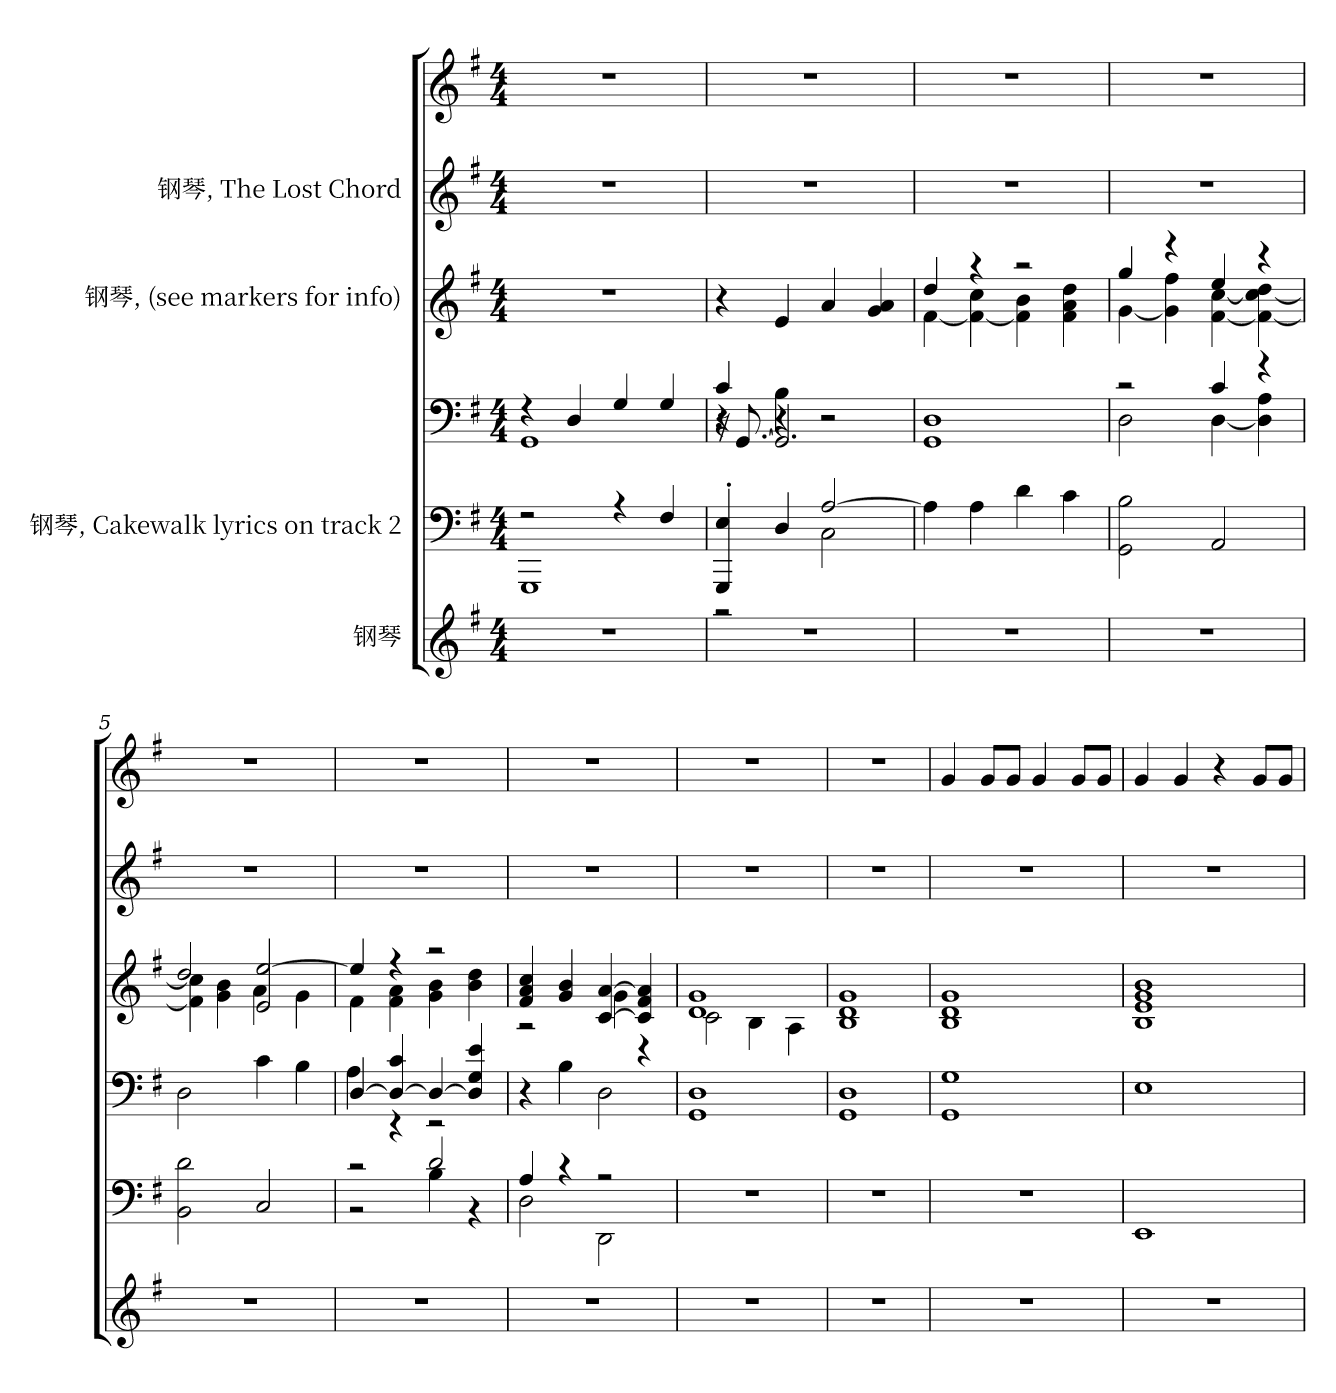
**kern	**kern	**kern	**kern	**kern	**kern
*part4	*part3	*part3	*part2	*part1	*part1
*staff6	*staff5	*staff4	*staff3	*staff2	*staff1
*I"钢琴	*I"钢琴, Cakewalk lyrics on track 2	*	*I"钢琴,    (see markers for info)	*I"钢琴, The Lost Chord	*
*clefG2	*clefF4	*clefF4	*clefG2	*clefG2	*clefG2
*k[f#]	*k[f#]	*k[f#]	*k[f#]	*k[f#]	*k[f#]
*M4/4	*M4/4	*M4/4	*M4/4	*M4/4	*M4/4
*MM120	*MM120	*MM120	*MM120	*MM120	*MM120
=1	=1	=1	=1	=1	=1
*	*^	*^	*	*	*
1r	2r	1GGG	4r	1GG	1r	1r	1r
.	.	.	4D/	.	.	.	.
.	4r	.	4G/	.	.	.	.
.	4F#/	.	4G/	.	.	.	.
=2	=2	=2	=2	=2	=2	=2	=2
*	*	*	*	*^	*	*	*
1r	4GGG/' 4E/'	2r	4c/	4r	16r	4r	1r	1r
.	.	.	.	.	[8.GG/	.	.	.
.	4D/	.	4r	4B\	2.GG/]	4e/	.	.
.	[2A/	2C\	2r	2r	.	4a/	.	.
.	.	.	.	.	.	4g/ 4a/	.	.
*	*v	*v	*	*	*	*	*	*
*	*	*v	*v	*v	*	*	*
=3	=3	=3	=3	=3	=3
*	*	*	*^	*	*
1r	4A\]	1GG 1D	4dd/	[4f#\	1r	1r
.	4A\	.	4r	4f#\_ 4cc\	.	.
.	4d\	.	2r	4f#\] 4b\	.	.
.	4c\	.	.	4f#\ 4a\ 4dd\	.	.
=4	=4	=4	=4	=4	=4	=4
*	*	*^	*	*	*	*
1r	2GG\ 2B\	2r	2D\	4gg/	[4g\	1r	1r
.	.	.	.	4r	4g\] 4ff#\	.	.
.	2AA/	4c/	[4D\	4ee/	[4f#\ [4cc\	.	.
.	.	4r	4D\] 4A\	4r	4f#\_ 4cc\_ 4dd\	.	.
*	*	*v	*v	*	*	*	*
!!LO:LB:g=z
=5	=5	=5	=5	=5	=5	=5
1r	2BB\ 2d\	2D\	2dd/	4f#\] 4cc\]	1r	1r
.	.	.	.	4g\ 4b\	.	.
.	2C/	4c\	2e/ [2ee/	4a\	.	.
.	.	4B\	.	4g\	.	.
=6	=6	=6	=6	=6	=6	=6
*	*^	*^	*	*	*	*
1r	2r	2r	[4D/	4A\	4ee/]	4f#\	1r	1r
.	.	.	4D/_ 4c/	4r	4r	4f#\ 4a\	.	.
.	2d/	4B\	4D/_	2r	2r	4g\ 4b\	.	.
.	.	4r	4D/] 4G/ 4e/	.	.	4b\ 4dd\	.	.
*	*	*	*v	*v	*	*	*	*
=7	=7	=7	=7	=7	=7	=7	=7
1r	4A/	2D\	4r	4f#/ 4a/ 4cc/	2r	1r	1r
.	4r	.	4B\	4g/ 4b/	.	.	.
.	2r	2DD\	2D\	[4c/ [4a/	4g\	.	.
.	.	.	.	4c/] 4f#/ 4a/]	4r	.	.
*	*v	*v	*	*	*	*	*
=8	=8	=8	=8	=8	=8	=8
1r	1r	1GG 1D	1d 1g	2c\	1r	1r
.	.	.	.	4B\	.	.
.	.	.	.	4A\	.	.
*	*	*	*v	*v	*	*
=9	=9	=9	=9	=9	=9
1r	1r	1GG 1D	1B 1d 1g	1r	1r
=10	=10	=10	=10	=10	=10
1r	1r	1GG 1G	1B 1d 1g	1r	4g/
.	.	.	.	.	8g/L
.	.	.	.	.	8g/J
.	.	.	.	.	4g/
.	.	.	.	.	8g/L
.	.	.	.	.	8g/J
=11	=11	=11	=11	=11	=11
1r	1EE	1E	1B 1e 1g 1b	1r	4g/
.	.	.	.	.	4g/
.	.	.	.	.	4r
.	.	.	.	.	8g/L
.	.	.	.	.	8g/J
=	=	=	=	=	=
*-	*-	*-	*-	*-	*-
